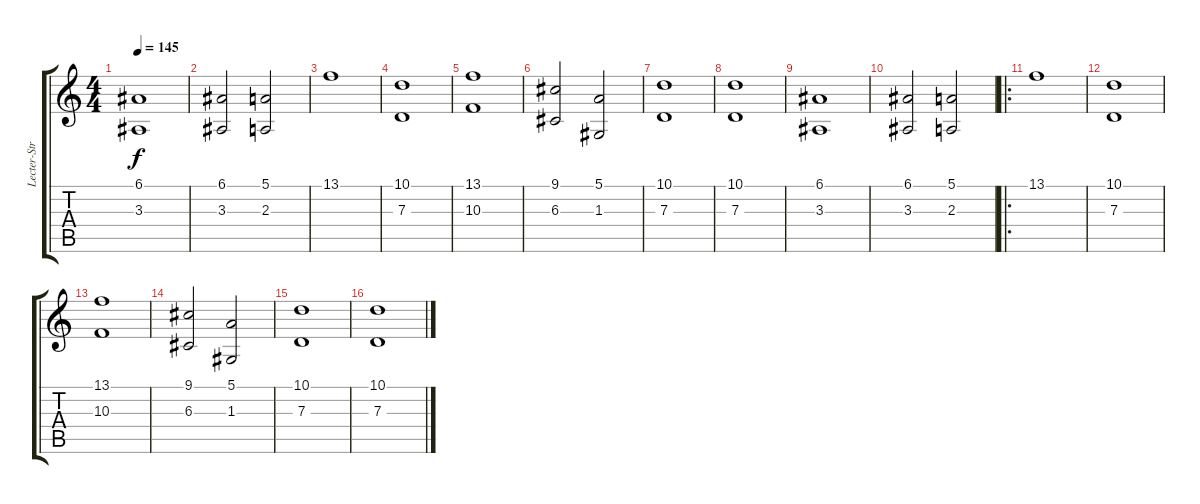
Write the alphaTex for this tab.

\track ("Lecter-Strings" "Lecter-Str") {instrument stringensemble1}
\staff {score tabs}
\tuning (E4 B3 G3 D3 A2 E2) {hide}
\ts (4 4)
\tempo 145
\clef g2
\ks c
(6.1 3.3).1{dy f} |
(6.1 3.3).2 (5.1 2.3).2 |
13.1.1 |
(10.1 7.3).1{instrument pad4choir} |
(13.1 10.3).1 |
(9.1 6.3).2 (5.1 1.3).2 |
(10.1 7.3).1 |
(10.1 7.3).1 |
(6.1 3.3).1 |
(6.1 3.3).2 (5.1 2.3).2 |
\ro
13.1.1 |
(10.1 7.3).1 |
(13.1 10.3).1 |
(9.1 6.3).2 (5.1 1.3).2 |
(10.1 7.3).1 |
(10.1 7.3).1
